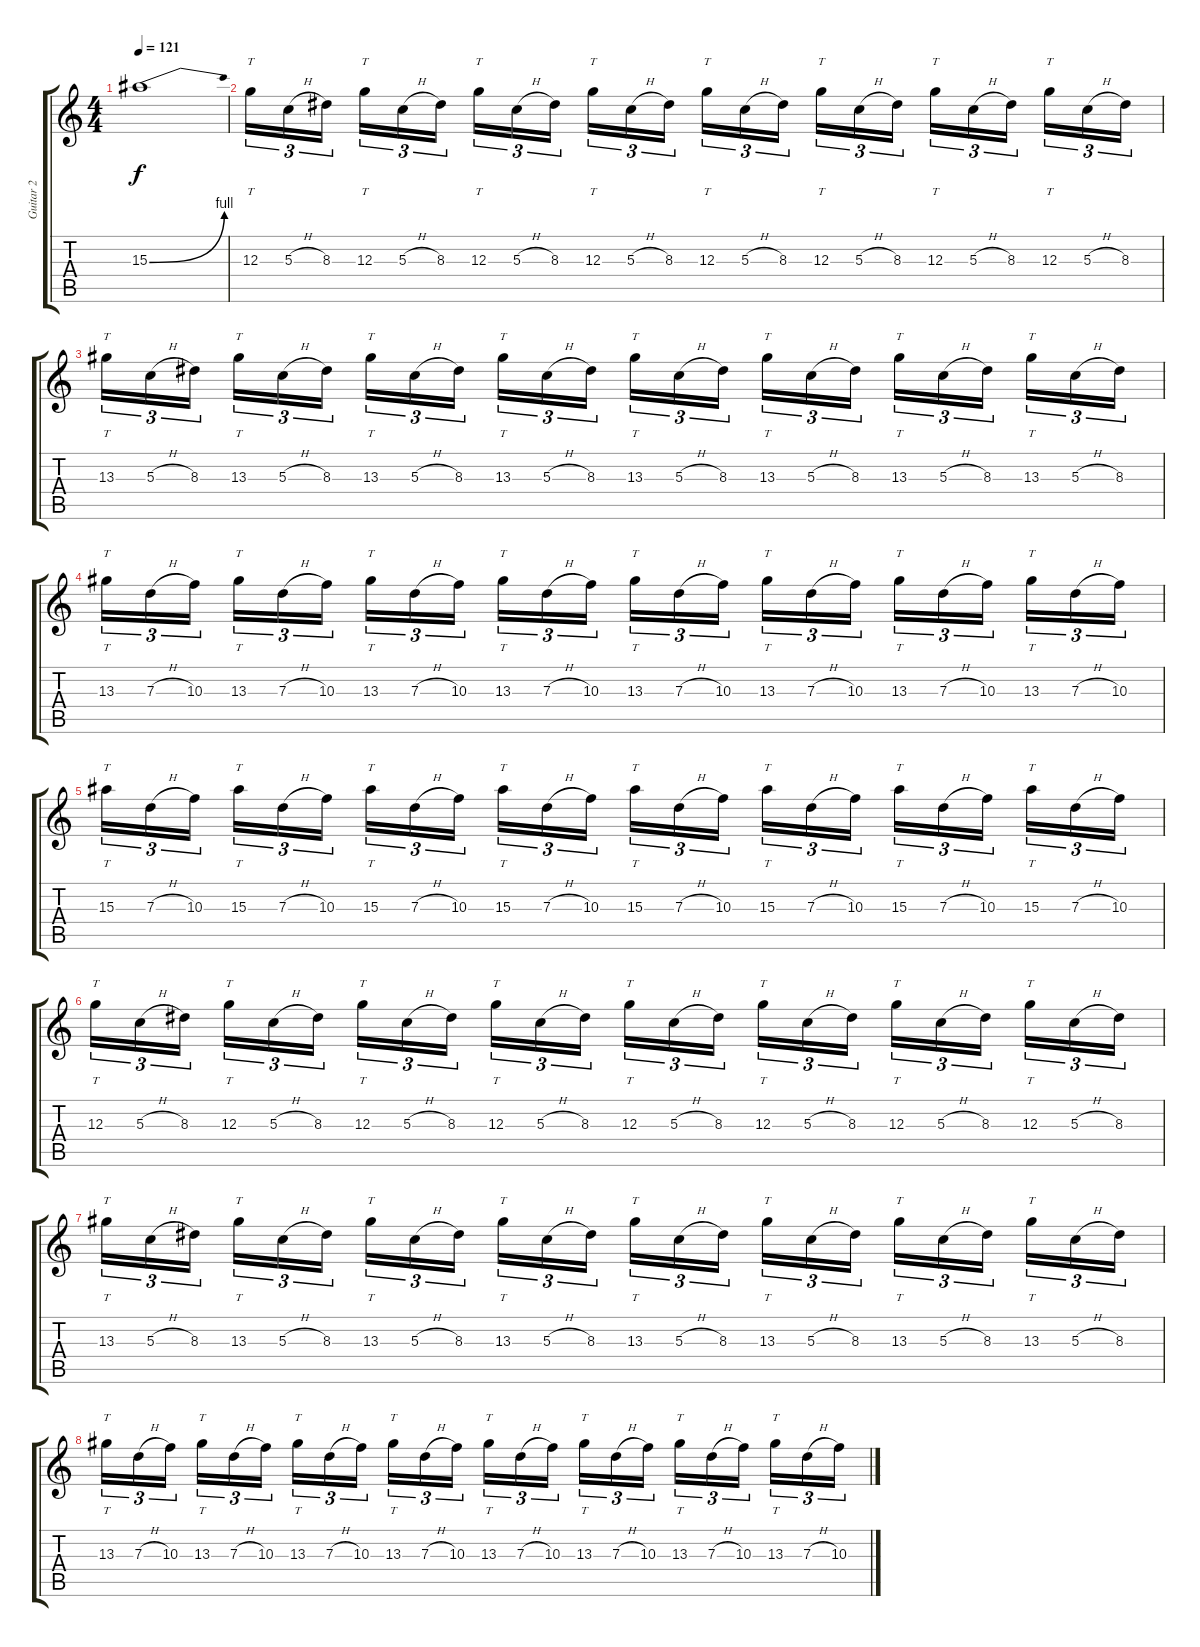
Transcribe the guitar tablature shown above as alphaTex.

\track ("Guitar 2" "Guitar 2") {instrument distortionguitar}
\staff {score tabs}
\tuning (E4 B3 G3 D3 A2 E2) {hide}
\ts (4 4)
\tempo 121
\clef g2
\ks c
15.3{be (bend 0 0 60 4)}.1{dy f} |
12.3.16{tt tu (3 2) instrument overdrivenguitar} 5.3{h}.16{tu (3 2)} 8.3.16{tu (3 2)} 12.3.16{tt tu (3 2)} 5.3{h}.16{tu (3 2)} 8.3.16{tu (3 2)} 12.3.16{tt tu (3 2)} 5.3{h}.16{tu (3 2)} 8.3.16{tu (3 2)} 12.3.16{tt tu (3 2)} 5.3{h}.16{tu (3 2)} 8.3.16{tu (3 2)} 12.3.16{tt tu (3 2)} 5.3{h}.16{tu (3 2)} 8.3.16{tu (3 2)} 12.3.16{tt tu (3 2)} 5.3{h}.16{tu (3 2)} 8.3.16{tu (3 2)} 12.3.16{tt tu (3 2)} 5.3{h}.16{tu (3 2)} 8.3.16{tu (3 2)} 12.3.16{tt tu (3 2)} 5.3{h}.16{tu (3 2)} 8.3.16{tu (3 2)} |
13.3.16{tt tu (3 2)} 5.3{h}.16{tu (3 2)} 8.3.16{tu (3 2)} 13.3.16{tt tu (3 2)} 5.3{h}.16{tu (3 2)} 8.3.16{tu (3 2)} 13.3.16{tt tu (3 2)} 5.3{h}.16{tu (3 2)} 8.3.16{tu (3 2)} 13.3.16{tt tu (3 2)} 5.3{h}.16{tu (3 2)} 8.3.16{tu (3 2)} 13.3.16{tt tu (3 2)} 5.3{h}.16{tu (3 2)} 8.3.16{tu (3 2)} 13.3.16{tt tu (3 2)} 5.3{h}.16{tu (3 2)} 8.3.16{tu (3 2)} 13.3.16{tt tu (3 2)} 5.3{h}.16{tu (3 2)} 8.3.16{tu (3 2)} 13.3.16{tt tu (3 2)} 5.3{h}.16{tu (3 2)} 8.3.16{tu (3 2)} |
13.3.16{tt tu (3 2)} 7.3{h}.16{tu (3 2)} 10.3.16{tu (3 2)} 13.3.16{tt tu (3 2)} 7.3{h}.16{tu (3 2)} 10.3.16{tu (3 2)} 13.3.16{tt tu (3 2)} 7.3{h}.16{tu (3 2)} 10.3.16{tu (3 2)} 13.3.16{tt tu (3 2)} 7.3{h}.16{tu (3 2)} 10.3.16{tu (3 2)} 13.3.16{tt tu (3 2)} 7.3{h}.16{tu (3 2)} 10.3.16{tu (3 2)} 13.3.16{tt tu (3 2)} 7.3{h}.16{tu (3 2)} 10.3.16{tu (3 2)} 13.3.16{tt tu (3 2)} 7.3{h}.16{tu (3 2)} 10.3.16{tu (3 2)} 13.3.16{tt tu (3 2)} 7.3{h}.16{tu (3 2)} 10.3.16{tu (3 2)} |
15.3.16{tt tu (3 2)} 7.3{h}.16{tu (3 2)} 10.3.16{tu (3 2)} 15.3.16{tt tu (3 2)} 7.3{h}.16{tu (3 2)} 10.3.16{tu (3 2)} 15.3.16{tt tu (3 2)} 7.3{h}.16{tu (3 2)} 10.3.16{tu (3 2)} 15.3.16{tt tu (3 2)} 7.3{h}.16{tu (3 2)} 10.3.16{tu (3 2)} 15.3.16{tt tu (3 2)} 7.3{h}.16{tu (3 2)} 10.3.16{tu (3 2)} 15.3.16{tt tu (3 2)} 7.3{h}.16{tu (3 2)} 10.3.16{tu (3 2)} 15.3.16{tt tu (3 2)} 7.3{h}.16{tu (3 2)} 10.3.16{tu (3 2)} 15.3.16{tt tu (3 2)} 7.3{h}.16{tu (3 2)} 10.3.16{tu (3 2)} |
12.3.16{tt tu (3 2) instrument overdrivenguitar} 5.3{h}.16{tu (3 2)} 8.3.16{tu (3 2)} 12.3.16{tt tu (3 2)} 5.3{h}.16{tu (3 2)} 8.3.16{tu (3 2)} 12.3.16{tt tu (3 2)} 5.3{h}.16{tu (3 2)} 8.3.16{tu (3 2)} 12.3.16{tt tu (3 2)} 5.3{h}.16{tu (3 2)} 8.3.16{tu (3 2)} 12.3.16{tt tu (3 2)} 5.3{h}.16{tu (3 2)} 8.3.16{tu (3 2)} 12.3.16{tt tu (3 2)} 5.3{h}.16{tu (3 2)} 8.3.16{tu (3 2)} 12.3.16{tt tu (3 2)} 5.3{h}.16{tu (3 2)} 8.3.16{tu (3 2)} 12.3.16{tt tu (3 2)} 5.3{h}.16{tu (3 2)} 8.3.16{tu (3 2)} |
13.3.16{tt tu (3 2)} 5.3{h}.16{tu (3 2)} 8.3.16{tu (3 2)} 13.3.16{tt tu (3 2)} 5.3{h}.16{tu (3 2)} 8.3.16{tu (3 2)} 13.3.16{tt tu (3 2)} 5.3{h}.16{tu (3 2)} 8.3.16{tu (3 2)} 13.3.16{tt tu (3 2)} 5.3{h}.16{tu (3 2)} 8.3.16{tu (3 2)} 13.3.16{tt tu (3 2)} 5.3{h}.16{tu (3 2)} 8.3.16{tu (3 2)} 13.3.16{tt tu (3 2)} 5.3{h}.16{tu (3 2)} 8.3.16{tu (3 2)} 13.3.16{tt tu (3 2)} 5.3{h}.16{tu (3 2)} 8.3.16{tu (3 2)} 13.3.16{tt tu (3 2)} 5.3{h}.16{tu (3 2)} 8.3.16{tu (3 2)} |
13.3.16{tt tu (3 2)} 7.3{h}.16{tu (3 2)} 10.3.16{tu (3 2)} 13.3.16{tt tu (3 2)} 7.3{h}.16{tu (3 2)} 10.3.16{tu (3 2)} 13.3.16{tt tu (3 2)} 7.3{h}.16{tu (3 2)} 10.3.16{tu (3 2)} 13.3.16{tt tu (3 2)} 7.3{h}.16{tu (3 2)} 10.3.16{tu (3 2)} 13.3.16{tt tu (3 2)} 7.3{h}.16{tu (3 2)} 10.3.16{tu (3 2)} 13.3.16{tt tu (3 2)} 7.3{h}.16{tu (3 2)} 10.3.16{tu (3 2)} 13.3.16{tt tu (3 2)} 7.3{h}.16{tu (3 2)} 10.3.16{tu (3 2)} 13.3.16{tt tu (3 2)} 7.3{h}.16{tu (3 2)} 10.3.16{tu (3 2)}
